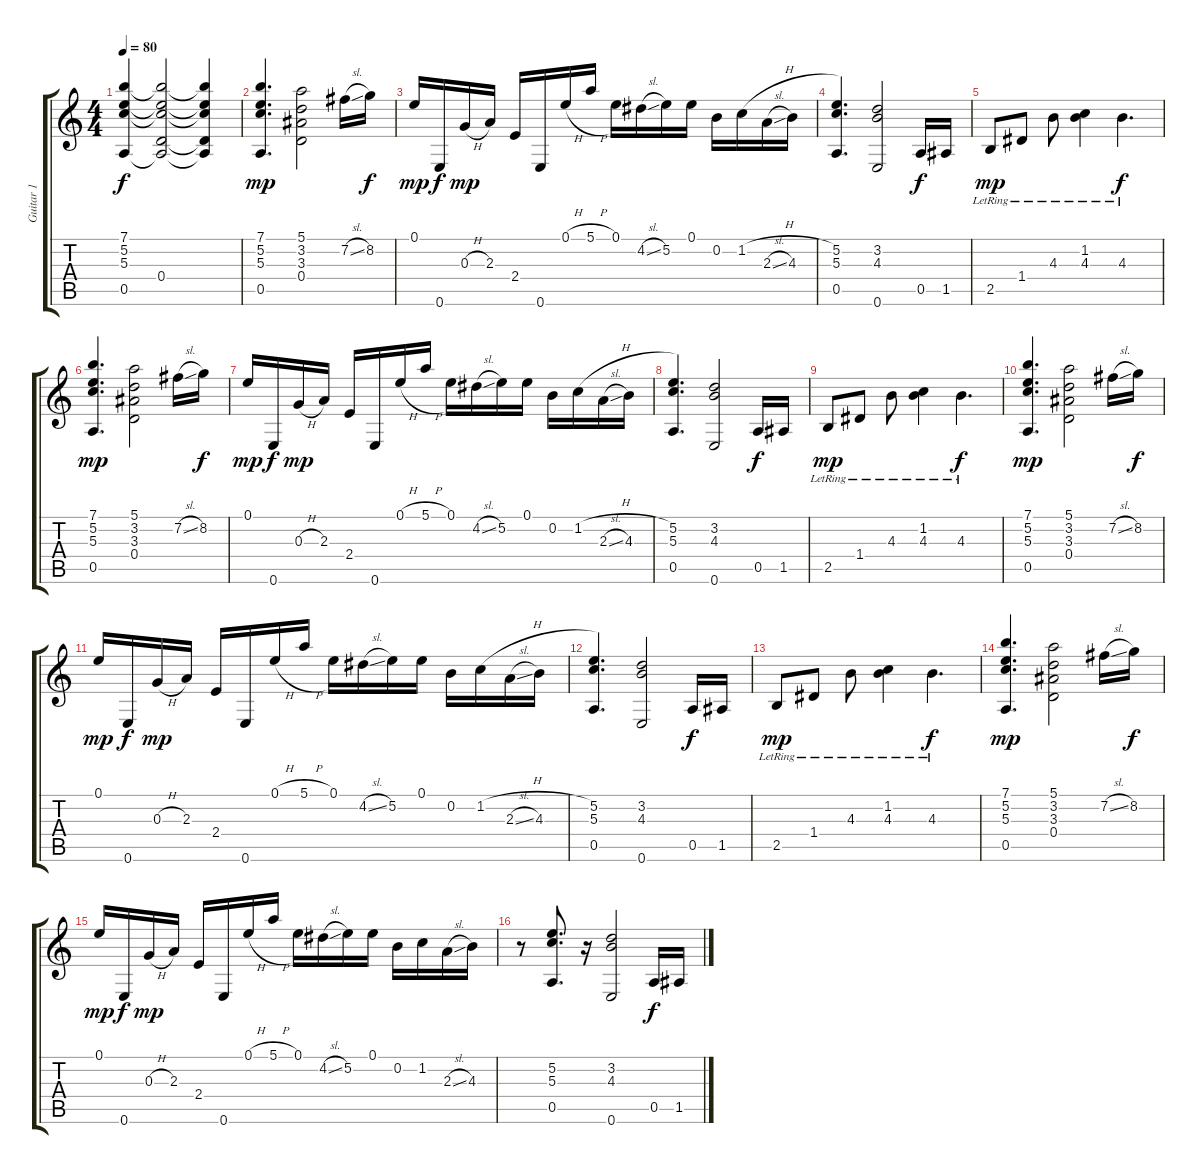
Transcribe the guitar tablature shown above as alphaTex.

\track ("Guitar 1" "Guitar 1") {instrument acousticguitarnylon}
\staff {score tabs}
\tuning (E4 B3 G3 D3 A2 E2) {hide}
\ts (4 4)
\tempo 80
\clef g2
\ks c
(7.1 5.2 5.3 0.5).4{dy f volume 0 instrument acousticguitarnylon} (7.1{t} 5.2{t} 5.3{t} 0.4 0.5{t}).2{volume 13} (7.1{t} 5.2{t} 5.3{t} 0.4{t} 0.5{t}).4 |
(7.1 5.2 5.3 0.5).4{d dy mp} (5.1 3.2 3.3 0.4).2 7.2{sl}.16 8.2.16{dy f} |
0.1.16{dy mp} 0.6.16{dy f} 0.3{h}.16{dy mp} 2.3.16 2.4.16 0.6.16 0.1{h}.16 5.1{h}.16 0.1.16 4.2{sl}.16 5.2.16 0.1.16 0.2.16 1.2{h}.16 2.3{sl}.16 4.3.16 |
(5.2 5.3 0.5).4{d} (3.2 4.3 0.6).2 0.5.16{dy f} 1.5.16 |
2.5{lr}.8{dy mp} 1.4{lr}.8 4.3{lr}.8 (1.2{lr} 4.3{lr}).4 4.3{lr}.4{d dy f} |
(7.1 5.2 5.3 0.5).4{d dy mp} (5.1 3.2 3.3 0.4).2 7.2{sl}.16 8.2.16{dy f} |
0.1.16{dy mp} 0.6.16{dy f} 0.3{h}.16{dy mp} 2.3.16 2.4.16 0.6.16 0.1{h}.16 5.1{h}.16 0.1.16 4.2{sl}.16 5.2.16 0.1.16 0.2.16 1.2{h}.16 2.3{sl}.16 4.3.16 |
(5.2 5.3 0.5).4{d} (3.2 4.3 0.6).2 0.5.16{dy f} 1.5.16 |
2.5{lr}.8{dy mp} 1.4{lr}.8 4.3{lr}.8 (1.2{lr} 4.3{lr}).4 4.3{lr}.4{d dy f} |
(7.1 5.2 5.3 0.5).4{d dy mp} (5.1 3.2 3.3 0.4).2 7.2{sl}.16 8.2.16{dy f} |
0.1.16{dy mp} 0.6.16{dy f} 0.3{h}.16{dy mp} 2.3.16 2.4.16 0.6.16 0.1{h}.16 5.1{h}.16 0.1.16 4.2{sl}.16 5.2.16 0.1.16 0.2.16 1.2{h}.16 2.3{sl}.16 4.3.16 |
(5.2 5.3 0.5).4{d} (3.2 4.3 0.6).2 0.5.16{dy f} 1.5.16 |
2.5{lr}.8{dy mp} 1.4{lr}.8 4.3{lr}.8 (1.2{lr} 4.3{lr}).4 4.3{lr}.4{d dy f} |
(7.1 5.2 5.3 0.5).4{d dy mp} (5.1 3.2 3.3 0.4).2 7.2{sl}.16 8.2.16{dy f} |
0.1.16{dy mp} 0.6.16{dy f} 0.3{h}.16{dy mp} 2.3.16 2.4.16 0.6.16 0.1{h}.16 5.1{h}.16 0.1.16 4.2{sl}.16 5.2.16 0.1.16 0.2.16 1.2.16 2.3{sl}.16 4.3.16 |
r.8 (5.2 5.3 0.5).8{d} r.16 (3.2 4.3 0.6).2 0.5.16{dy f} 1.5.16
